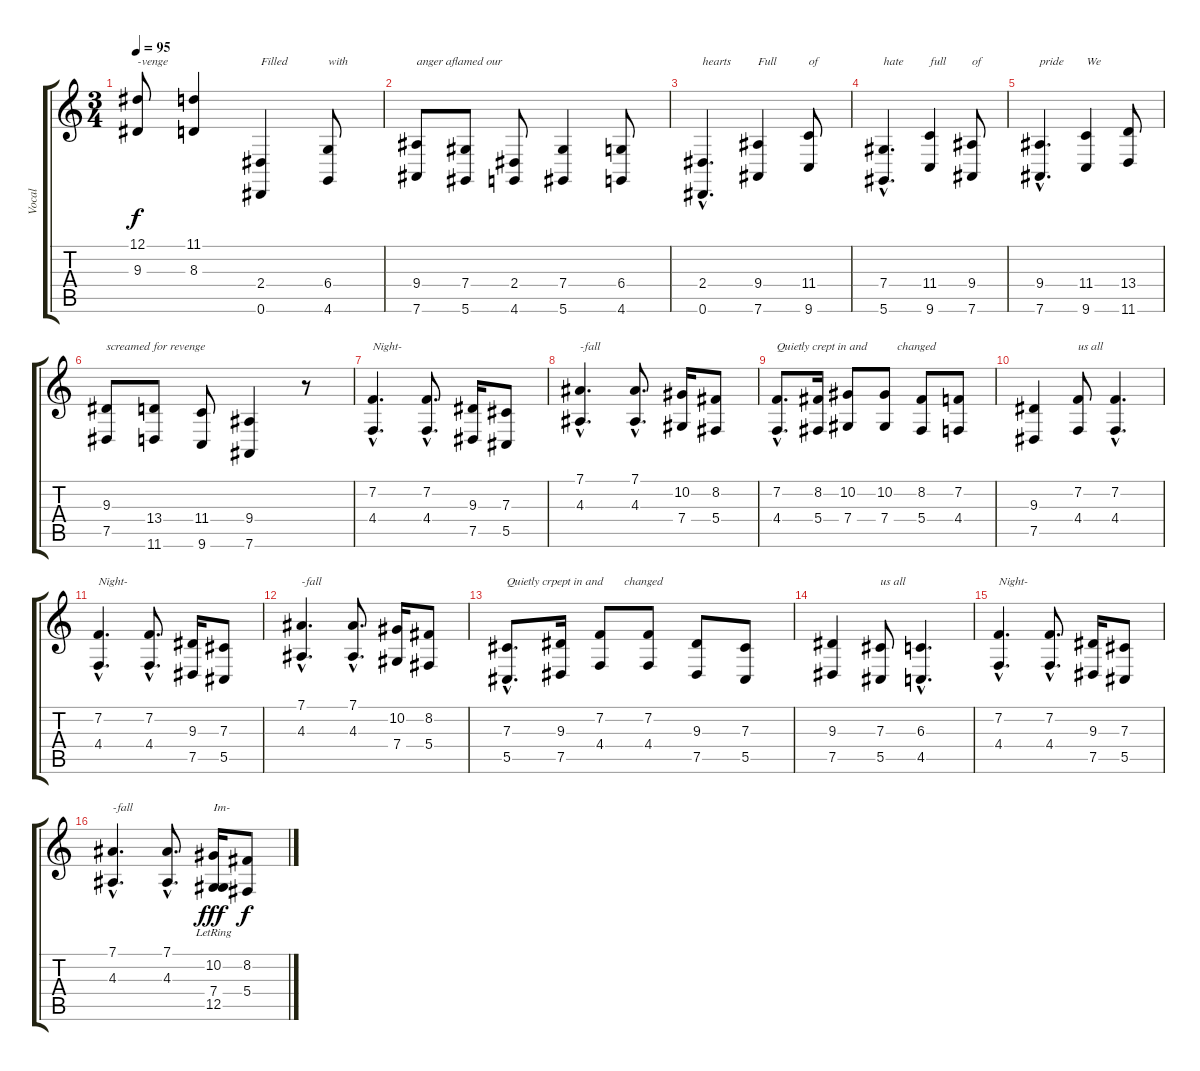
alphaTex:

\track ("Vocal" "Vocal") {instrument flute}
\staff {score tabs}
\tuning (Eb4 Bb3 Gb3 Db3 Ab2 Eb2) {hide}
\ts (3 4)
\tempo 95
\clef g2
\ks c
(12.1 9.3).8{txt "-venge" dy f} (11.1 8.3).4 (2.4 0.6).4{txt "Filled" instrument violin} (6.4 4.6).8{txt "with"} |
(9.4 7.6).8{txt "anger aflamed our"} (7.4 5.6).8 (2.4 4.6).8 (7.4 5.6).4 (6.4 4.6).8 |
(2.4{hac} 0.6{hac}).4{d txt "hearts"} (9.4 7.6).4{txt "Full"} (11.4 9.6).8{txt "of"} |
(7.4{hac} 5.6{hac}).4{d txt "hate"} (11.4 9.6).4{txt "full"} (9.4 7.6).8{txt "of"} |
(9.4{hac} 7.6{hac}).4{d txt "pride"} (11.4 9.6).4{txt "We"} (13.4 11.6).8 |
(9.3 7.5).8{txt "screamed for revenge"} (13.4 11.6).8 (11.4 9.6).8 (9.4 7.6).4 r.8{instrument flute} |
(7.2{hac} 4.4{hac}).4{d txt "Night-"} (7.2{hac} 4.4{hac}).8{d} (9.3 7.5).16 (7.3 5.5).8 |
(7.1{hac} 4.3{hac}).4{d txt "-fall"} (7.1{hac} 4.3{hac}).8{d} (10.2 7.4).16 (8.2 5.4).8 |
(7.2{hac} 4.4{hac}).8{d txt "Quietly crept in and          changed"} (8.2 5.4).16 (10.2 7.4).8 (10.2 7.4).8 (8.2 5.4).8 (7.2 4.4).8 |
(9.3 7.5).4 (7.2 4.4).8{txt "us all"} (7.2{hac} 4.4{hac}).4{d} |
(7.2{hac} 4.4{hac}).4{d txt "Night-"} (7.2{hac} 4.4{hac}).8{d} (9.3 7.5).16 (7.3 5.5).8 |
(7.1{hac} 4.3{hac}).4{d txt "-fall"} (7.1{hac} 4.3{hac}).8{d} (10.2 7.4).16 (8.2 5.4).8 |
(7.3{hac} 5.5{hac}).8{d txt "Quietly crpept in and       changed"} (9.3 7.5).16 (7.2 4.4).8 (7.2 4.4).8 (9.3 7.5).8 (7.3 5.5).8 |
(9.3 7.5).4 (7.3 5.5).8{txt "us all"} (6.3{hac} 4.5{hac}).4{d} |
(7.2{hac} 4.4{hac}).4{d txt "Night-"} (7.2{hac} 4.4{hac}).8{d} (9.3 7.5).16 (7.3 5.5).8 |
(7.1{hac} 4.3{hac}).4{d txt "-fall"} (7.1{hac} 4.3{hac}).8{d} (10.2 7.4 12.5{lr}).16{txt "Im-" dy fff} (8.2 5.4).8{dy f}
